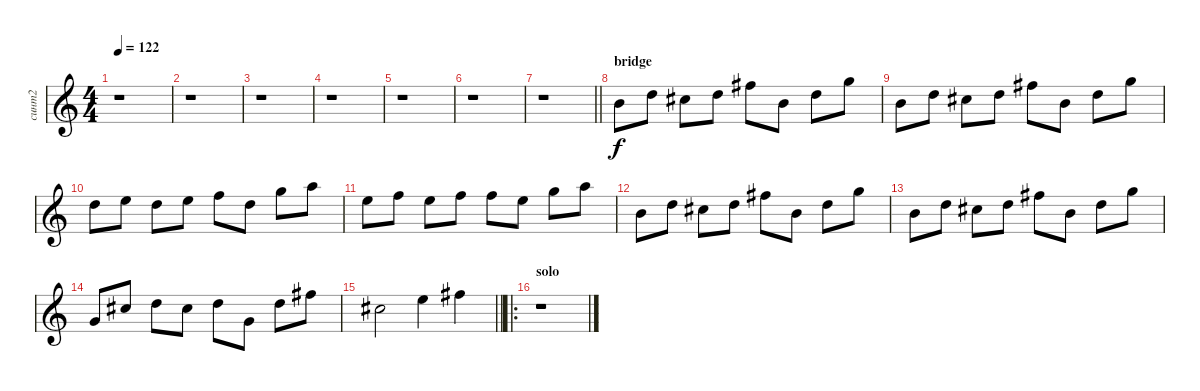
\track ("синт2" "синт2") {instrument pad1newage}
\staff {score}
\tuning (E4 B3 G3 D3 A2 E2) {hide}
\ts (4 4)
\tempo 122
\clef g2
\ks c
r.1{dy f} |
r.1 |
r.1 |
r.1 |
r.1 |
r.1 |
\barLineRight lightlight
r.1 |
\section ("" "bridge")
7.1.8 10.1.8 9.1.8 10.1.8 14.1.8 7.1.8 10.1.8 15.1.8 |
7.1.8 10.1.8 9.1.8 10.1.8 14.1.8 7.1.8 10.1.8 15.1.8 |
10.1.8 12.1.8 10.1.8 12.1.8 13.1.8 10.1.8 15.1.8 17.1.8 |
12.1.8 13.1.8 12.1.8 13.1.8 13.1.8 12.1.8 15.1.8 17.1.8 |
7.1.8 10.1.8 9.1.8 10.1.8 14.1.8 7.1.8 10.1.8 15.1.8 |
7.1.8 10.1.8 9.1.8 10.1.8 14.1.8 7.1.8 10.1.8 15.1.8 |
3.1.8 9.1.8 10.1.8 9.1.8 10.1.8 3.1.8 10.1.8 14.1.8 |
\barLineRight lightlight
14.2.2 17.2.4 14.1.4 |
\ro
\section ("" "solo")
r.1
